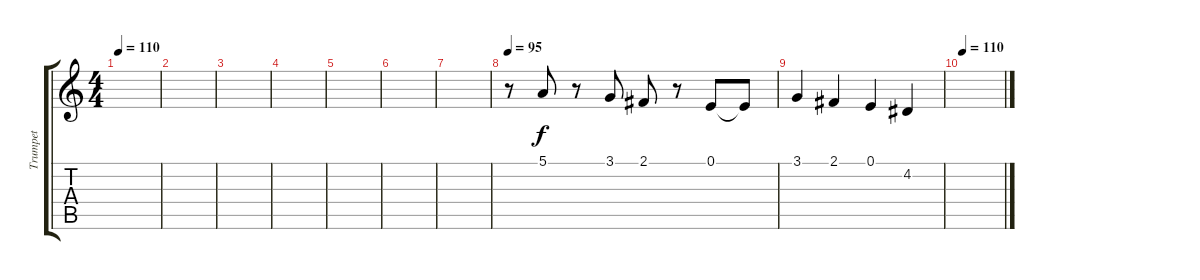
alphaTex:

\track ("Trumpet" "Trumpet") {instrument trumpet}
\staff {score tabs}
\tuning (E4 B3 G3 D3 A2 E2) {hide}
\ts (4 4)
\tempo 110
\clef g2
\ks c
|
|
|
|
|
|
|
\tempo 95
r.8{volume 7} 5.1.8 r.8 3.1.8 2.1.8 r.8 0.1.8 0.1{t}.8 |
3.1.4 2.1.4 0.1.4 4.2.4 |
\tempo 110
